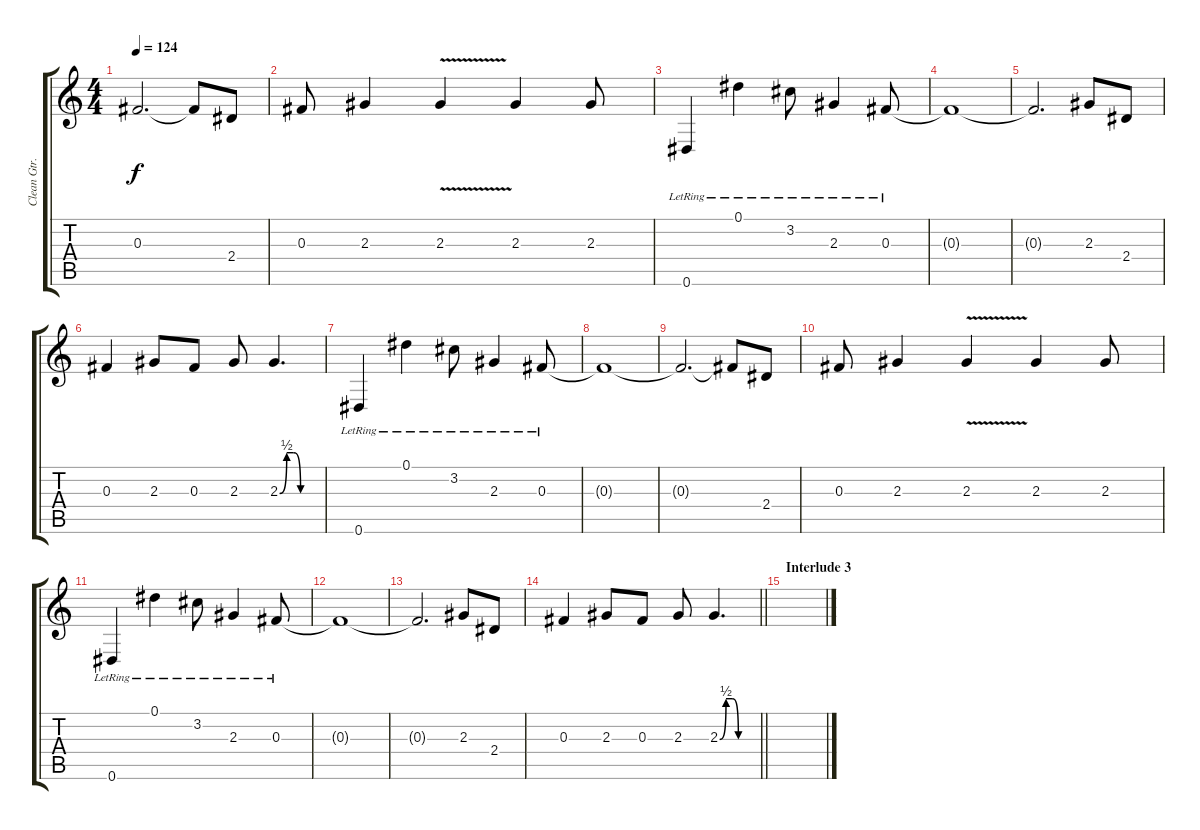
\track ("Clean Gtr." "Clean Gtr.") {instrument electricguitarclean}
\staff {score tabs}
\tuning (Eb4 Bb3 Gb3 Db3 Ab2 Eb2) {hide}
\ts (4 4)
\tempo 124
\clef g2
\ks c
0.3{t}.2{d dy f} 0.3{t}.8 2.4.8 |
0.3.8 2.3.4 2.3{v}.4 2.3.4 2.3.8 |
0.6{lr}.4 0.1{lr}.4 3.2{lr}.8 2.3{lr}.4 0.3{lr}.8 |
0.3{t}.1 |
0.3{t}.2{d} 2.3.8 2.4.8 |
0.3.4 2.3.8 0.3.8 2.3.8 2.3{be (custom 0 0 10 2 20 2 30 0 60 0)}.4{d} |
0.6{lr}.4 0.1{lr}.4 3.2{lr}.8 2.3{lr}.4 0.3{lr}.8 |
0.3{t}.1 |
0.3{t}.2{d} 0.3{t}.8 2.4.8 |
0.3.8 2.3.4 2.3{v}.4 2.3.4 2.3.8 |
0.6{lr}.4 0.1{lr}.4 3.2{lr}.8 2.3{lr}.4 0.3{lr}.8 |
0.3{t}.1 |
0.3{t}.2{d} 2.3.8 2.4.8 |
\barLineRight lightlight
0.3.4 2.3.8 0.3.8 2.3.8 2.3{be (custom 0 0 10 2 20 2 30 0 60 0)}.4{d} |
\section ("" "Interlude 3")
